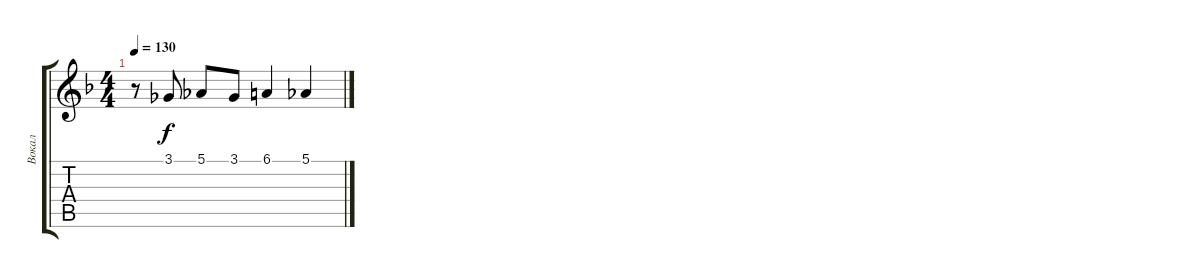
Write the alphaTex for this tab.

\track ("Вокал" "Вокал") {instrument trumpet}
\staff {score tabs}
\tuning (Eb4 Bb3 Gb3 Db3 Ab2 Eb2) {hide}
\ts (4 4)
\tempo 130
\clef g2
\ks dminor
r.8{dy f} 3.1.8 5.1.8 3.1.8 6.1.4 5.1.4
